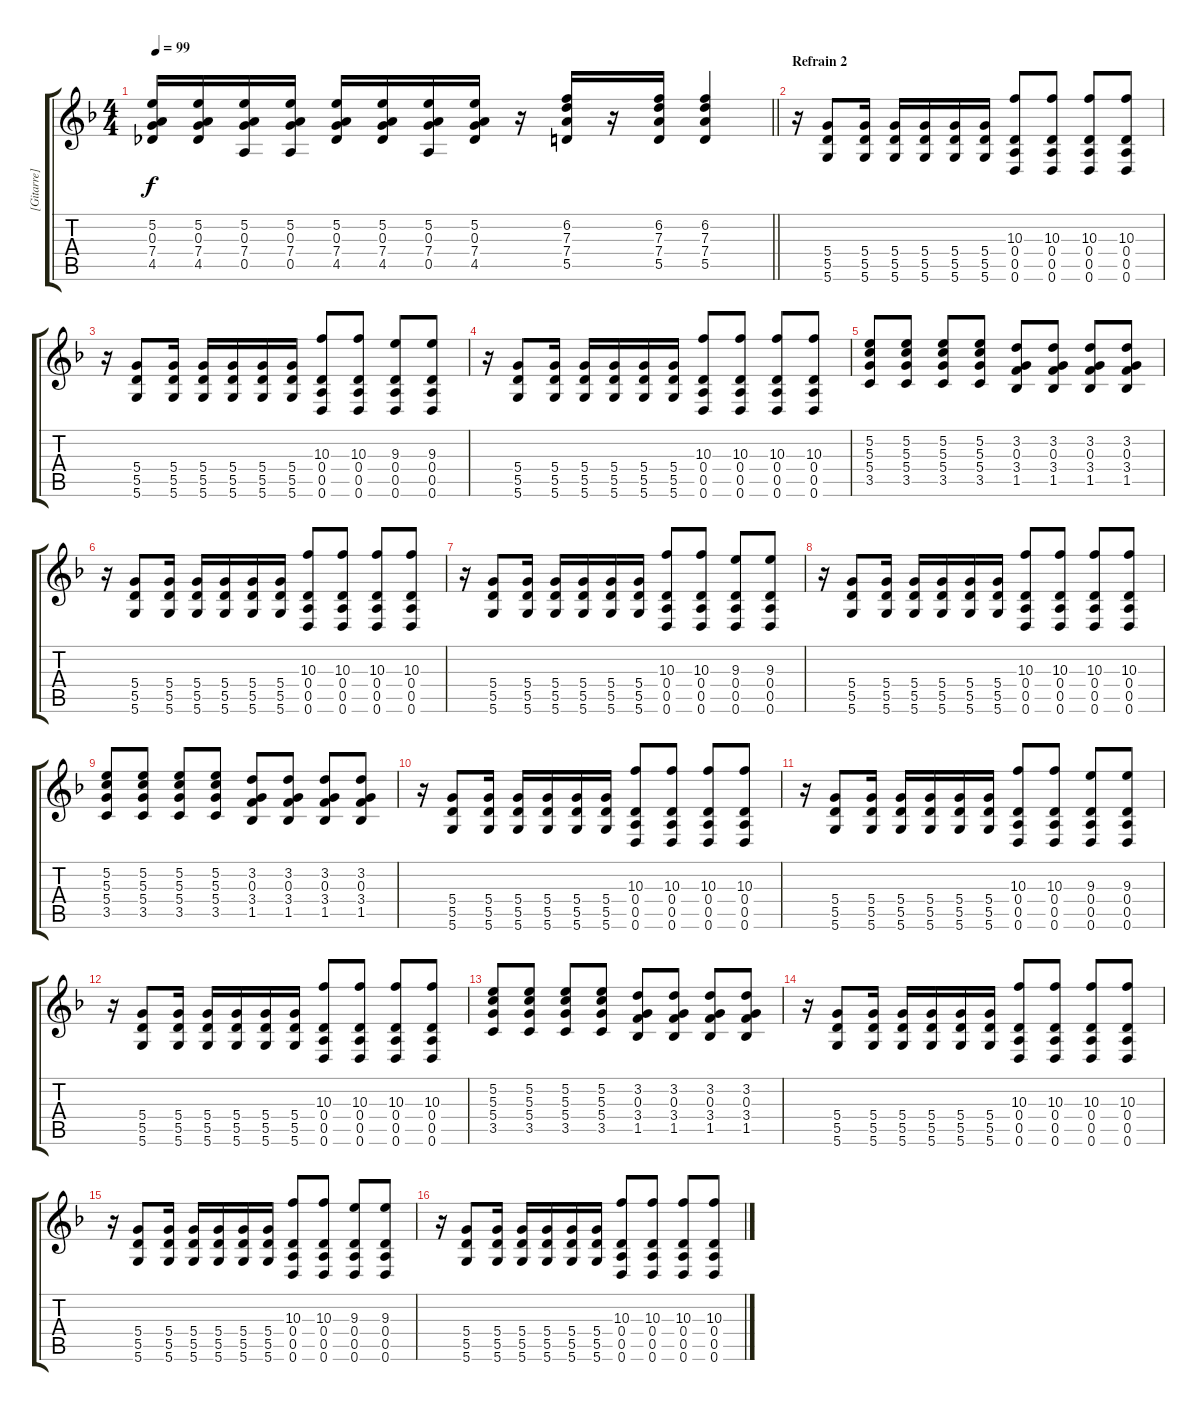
\track ("[Gitarre]" "[Gitarre]") {instrument electricguitarclean}
\staff {score tabs}
\tuning (E4 B3 G3 D3 A2 D2) {hide}
\ts (4 4)
\tempo 99
\clef g2
\barLineRight lightlight
\ks dminor
(5.2 0.3 7.4 4.5).16{dy f} (5.2 0.3 7.4 4.5).16 (5.2 0.3 7.4 0.5).16 (5.2 0.3 7.4 0.5).16 (5.2 0.3 7.4 4.5).16 (5.2 0.3 7.4 4.5).16 (5.2 0.3 7.4 0.5).16 (5.2 0.3 7.4 4.5).16 r.16 (6.2 7.3 7.4 5.5).16 r.16 (6.2 7.3 7.4 5.5).16 (6.2 7.3 7.4 5.5).4 |
\section ("" "Refrain 2")
r.16 (5.4 5.5 5.6).8 (5.4 5.5 5.6).16 (5.4 5.5 5.6).16 (5.4 5.5 5.6).16 (5.4 5.5 5.6).16 (5.4 5.5 5.6).16 (10.3 0.4 0.5 0.6).8 (10.3 0.4 0.5 0.6).8 (10.3 0.4 0.5 0.6).8 (10.3 0.4 0.5 0.6).8 |
r.16 (5.4 5.5 5.6).8 (5.4 5.5 5.6).16 (5.4 5.5 5.6).16 (5.4 5.5 5.6).16 (5.4 5.5 5.6).16 (5.4 5.5 5.6).16 (10.3 0.4 0.5 0.6).8 (10.3 0.4 0.5 0.6).8 (9.3 0.4 0.5 0.6).8 (9.3 0.4 0.5 0.6).8 |
r.16 (5.4 5.5 5.6).8 (5.4 5.5 5.6).16 (5.4 5.5 5.6).16 (5.4 5.5 5.6).16 (5.4 5.5 5.6).16 (5.4 5.5 5.6).16 (10.3 0.4 0.5 0.6).8 (10.3 0.4 0.5 0.6).8 (10.3 0.4 0.5 0.6).8 (10.3 0.4 0.5 0.6).8 |
(5.2 5.3 5.4 3.5).8 (5.2 5.3 5.4 3.5).8 (5.2 5.3 5.4 3.5).8 (5.2 5.3 5.4 3.5).8 (3.2 0.3 3.4 1.5).8 (3.2 0.3 3.4 1.5).8 (3.2 0.3 3.4 1.5).8 (3.2 0.3 3.4 1.5).8 |
r.16 (5.4 5.5 5.6).8 (5.4 5.5 5.6).16 (5.4 5.5 5.6).16 (5.4 5.5 5.6).16 (5.4 5.5 5.6).16 (5.4 5.5 5.6).16 (10.3 0.4 0.5 0.6).8 (10.3 0.4 0.5 0.6).8 (10.3 0.4 0.5 0.6).8 (10.3 0.4 0.5 0.6).8 |
r.16 (5.4 5.5 5.6).8 (5.4 5.5 5.6).16 (5.4 5.5 5.6).16 (5.4 5.5 5.6).16 (5.4 5.5 5.6).16 (5.4 5.5 5.6).16 (10.3 0.4 0.5 0.6).8 (10.3 0.4 0.5 0.6).8 (9.3 0.4 0.5 0.6).8 (9.3 0.4 0.5 0.6).8 |
r.16 (5.4 5.5 5.6).8 (5.4 5.5 5.6).16 (5.4 5.5 5.6).16 (5.4 5.5 5.6).16 (5.4 5.5 5.6).16 (5.4 5.5 5.6).16 (10.3 0.4 0.5 0.6).8 (10.3 0.4 0.5 0.6).8 (10.3 0.4 0.5 0.6).8 (10.3 0.4 0.5 0.6).8 |
(5.2 5.3 5.4 3.5).8 (5.2 5.3 5.4 3.5).8 (5.2 5.3 5.4 3.5).8 (5.2 5.3 5.4 3.5).8 (3.2 0.3 3.4 1.5).8 (3.2 0.3 3.4 1.5).8 (3.2 0.3 3.4 1.5).8 (3.2 0.3 3.4 1.5).8 |
r.16 (5.4 5.5 5.6).8 (5.4 5.5 5.6).16 (5.4 5.5 5.6).16 (5.4 5.5 5.6).16 (5.4 5.5 5.6).16 (5.4 5.5 5.6).16 (10.3 0.4 0.5 0.6).8 (10.3 0.4 0.5 0.6).8 (10.3 0.4 0.5 0.6).8 (10.3 0.4 0.5 0.6).8 |
r.16 (5.4 5.5 5.6).8 (5.4 5.5 5.6).16 (5.4 5.5 5.6).16 (5.4 5.5 5.6).16 (5.4 5.5 5.6).16 (5.4 5.5 5.6).16 (10.3 0.4 0.5 0.6).8 (10.3 0.4 0.5 0.6).8 (9.3 0.4 0.5 0.6).8 (9.3 0.4 0.5 0.6).8 |
r.16 (5.4 5.5 5.6).8 (5.4 5.5 5.6).16 (5.4 5.5 5.6).16 (5.4 5.5 5.6).16 (5.4 5.5 5.6).16 (5.4 5.5 5.6).16 (10.3 0.4 0.5 0.6).8 (10.3 0.4 0.5 0.6).8 (10.3 0.4 0.5 0.6).8 (10.3 0.4 0.5 0.6).8 |
(5.2 5.3 5.4 3.5).8 (5.2 5.3 5.4 3.5).8 (5.2 5.3 5.4 3.5).8 (5.2 5.3 5.4 3.5).8 (3.2 0.3 3.4 1.5).8 (3.2 0.3 3.4 1.5).8 (3.2 0.3 3.4 1.5).8 (3.2 0.3 3.4 1.5).8 |
r.16 (5.4 5.5 5.6).8 (5.4 5.5 5.6).16 (5.4 5.5 5.6).16 (5.4 5.5 5.6).16 (5.4 5.5 5.6).16 (5.4 5.5 5.6).16 (10.3 0.4 0.5 0.6).8 (10.3 0.4 0.5 0.6).8 (10.3 0.4 0.5 0.6).8 (10.3 0.4 0.5 0.6).8 |
r.16 (5.4 5.5 5.6).8 (5.4 5.5 5.6).16 (5.4 5.5 5.6).16 (5.4 5.5 5.6).16 (5.4 5.5 5.6).16 (5.4 5.5 5.6).16 (10.3 0.4 0.5 0.6).8 (10.3 0.4 0.5 0.6).8 (9.3 0.4 0.5 0.6).8 (9.3 0.4 0.5 0.6).8 |
r.16 (5.4 5.5 5.6).8 (5.4 5.5 5.6).16 (5.4 5.5 5.6).16 (5.4 5.5 5.6).16 (5.4 5.5 5.6).16 (5.4 5.5 5.6).16 (10.3 0.4 0.5 0.6).8 (10.3 0.4 0.5 0.6).8 (10.3 0.4 0.5 0.6).8 (10.3 0.4 0.5 0.6).8
